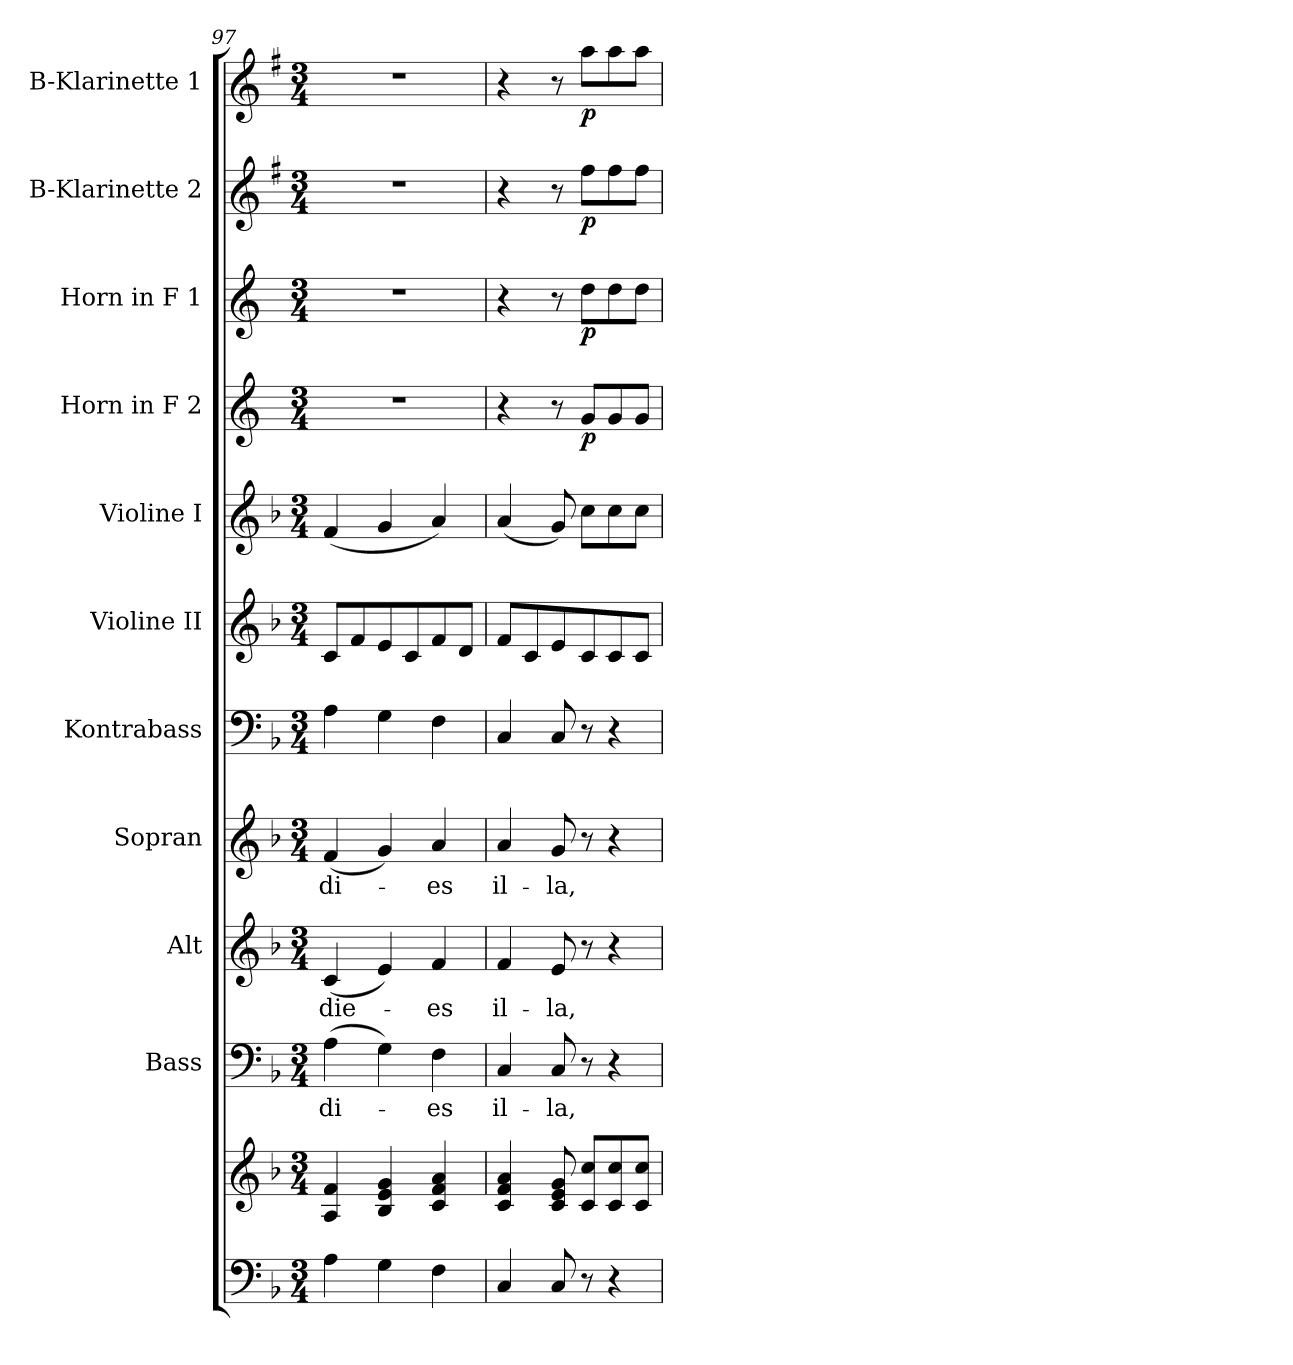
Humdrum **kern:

**kern	**kern	**kern	**text	**kern	**text	**kern	**text	**kern	**kern	**kern	**kern	**dynam	**kern	**dynam	**kern	**dynam	**kern	**dynam
*part11	*part11	*part10	*part10	*part9	*part9	*part8	*part8	*part7	*part6	*part5	*part4	*part4	*part3	*part3	*part2	*part2	*part1	*part1
*staff12	*staff11	*staff10	*staff10	*staff9	*staff9	*staff8	*staff8	*staff7	*staff6	*staff5	*staff4	*staff4	*staff3	*staff3	*staff2	*staff2	*staff1	*staff1
*	*	*I"Bass	*	*I"Alt	*	*I"Sopran	*	*I"Kontrabass	*I"Violine II	*I"Violine I	*I"Horn in F 2	*	*I"Horn in F 1	*	*I"B-Klarinette 2	*	*I"B-Klarinette 1	*
*	*	*I'B.	*	*I'A.	*	*I'S.	*	*I'Kb.	*I'Vl. II	*I'Vl. I	*	*	*	*	*I'B Kl. 2	*	*I'B Kl. 1	*
*clefF4	*clefG2	*clefF4	*	*clefG2	*	*clefG2	*	*clefF4	*clefG2	*clefG2	*clefG2	*	*clefG2	*	*clefG2	*	*clefG2	*
*	*	*	*	*	*	*	*	*ITrd7c12	*	*	*ITrd4c7	*	*ITrd4c7	*	*ITrd1c2	*	*ITrd1c2	*
*k[b-]	*k[b-]	*k[b-]	*	*k[b-]	*	*k[b-]	*	*k[b-]	*k[b-]	*k[b-]	*k[b-]	*	*k[b-]	*	*k[b-]	*	*k[b-]	*
*F:	*F:	*F:	*	*F:	*	*F:	*	*F:	*F:	*F:	*F:	*	*F:	*	*F:	*	*F:	*
*M3/4	*M3/4	*M3/4	*	*M3/4	*	*M3/4	*	*M3/4	*M3/4	*M3/4	*M3/4	*	*M3/4	*	*M3/4	*	*M3/4	*
=97	=97	=97	=97	=97	=97	=97	=97	=97	=97	=97	=97	=97	=97	=97	=97	=97	=97	=97
!	!	!	!LO:LY:b	!	!LO:LY:b	!	!LO:LY:b	!	!	!	!	!	!	!	!	!	!	!
4A\	4A/ 4f/	(>4A\	di-	(<4c/	die-	(<4f/	di-	4AA\	8c/L	(<4f/	2.r	.	2.r	.	2.r	.	2.r	.
.	.	.	.	.	.	.	.	.	8f/	.	.	.	.	.	.	.	.	.
4G\	4B-/ 4e/ 4g/	4G\)	.	4e/)	.	4g/)	.	4GG\	8e/	4g/	.	.	.	.	.	.	.	.
.	.	.	.	.	.	.	.	.	8c/	.	.	.	.	.	.	.	.	.
!	!	!	!LO:LY:b	!	!LO:LY:b	!	!LO:LY:b	!	!	!	!	!	!	!	!	!	!	!
4F\	4c/ 4f/ 4a/	4F\	-es	4f/	-es	4a/	-es	4FF\	8f/	4a/)	.	.	.	.	.	.	.	.
.	.	.	.	.	.	.	.	.	8d/J	.	.	.	.	.	.	.	.	.
=98	=98	=98	=98	=98	=98	=98	=98	=98	=98	=98	=98	=98	=98	=98	=98	=98	=98	=98
!	!	!	!LO:LY:b	!	!LO:LY:b	!	!LO:LY:b	!	!	!	!	!	!	!	!	!	!	!
4C/	4c/ 4f/ 4a/	4C/	il-	4f/	il-	4a/	il-	4CC/	8f/L	(<4a/	4r	.	4r	.	4r	.	4r	.
.	.	.	.	.	.	.	.	.	8c/	.	.	.	.	.	.	.	.	.
!	!	!	!LO:LY:b	!	!LO:LY:b	!	!LO:LY:b	!	!	!	!	!	!	!	!	!	!	!
8C/	8c/ 8e/ 8g/	8C/	-la,	8e/	-la,	8g/	-la,	8CC/	8e/	8g/)	8r	.	8r	.	8r	.	8r	.
!	!	!	!	!	!	!	!	!	!	!	!	!LO:DY:b	!	!LO:DY:b	!	!LO:DY:b	!	!LO:DY:b
8r	8c/ 8cc/L	8r	.	8r	.	8r	.	8r	8c/	8cc\L	8c/L	p	8g\L	p	8ee\L	p	8gg\L	p
4r	8c/ 8cc/	4r	.	4r	.	4r	.	4r	8c/	8cc\	8c/	.	8g\	.	8ee\	.	8gg\	.
.	8c/ 8cc/J	.	.	.	.	.	.	.	8c/J	8cc\J	8c/J	.	8g\J	.	8ee\J	.	8gg\J	.
=	=	=	=	=	=	=	=	=	=	=	=	=	=	=	=	=	=	=
*-	*-	*-	*-	*-	*-	*-	*-	*-	*-	*-	*-	*-	*-	*-	*-	*-	*-	*-
